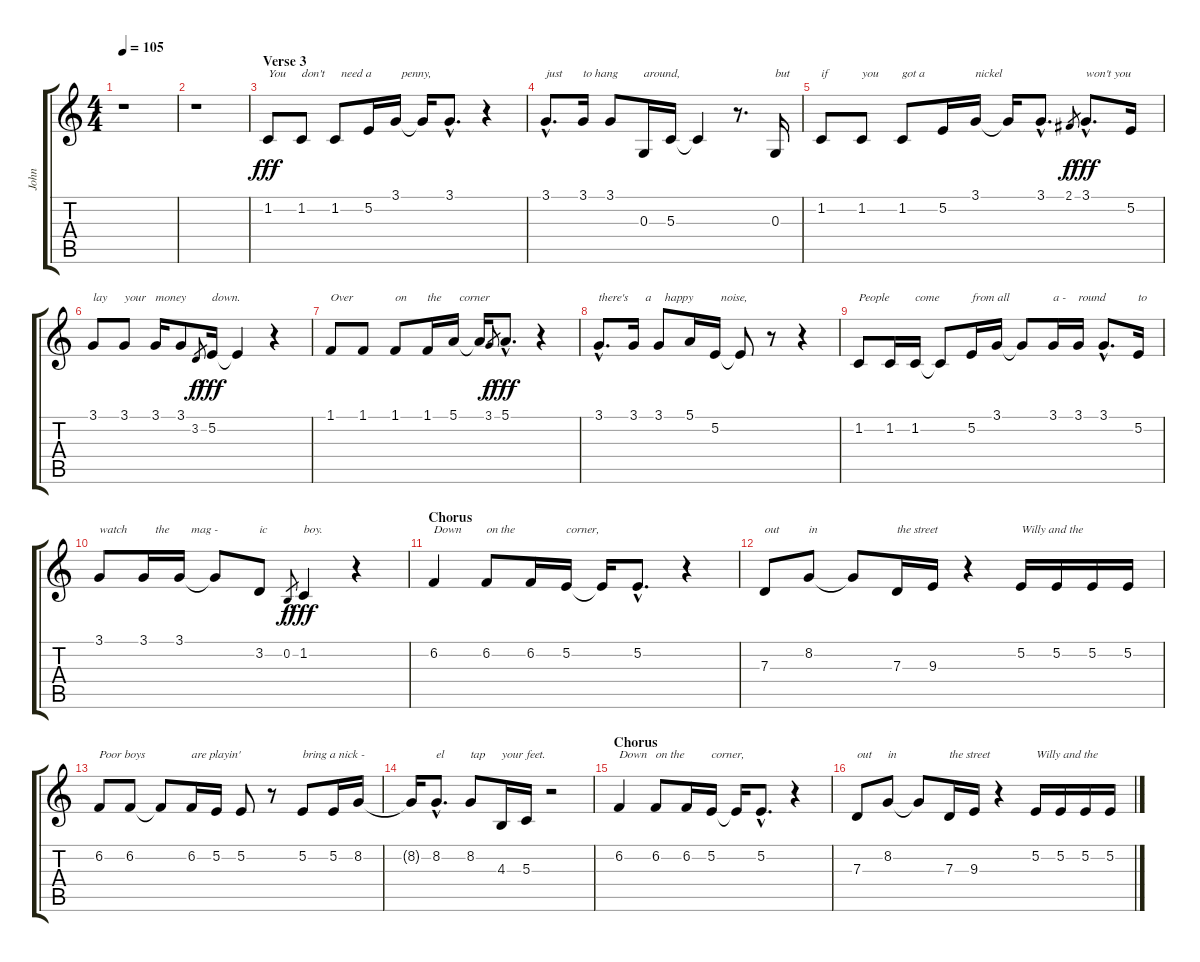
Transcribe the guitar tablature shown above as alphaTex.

\track ("John" "John") {instrument clarinet}
\staff {score tabs}
\tuning (E4 B3 G3 D3 A2 E2) {hide}
\ts (4 4)
\tempo 105
\clef g2
\ks c
r.1{dy fff} |
r.1 |
\section ("" "Verse 3")
1.2.8{txt "You"} 1.2.8{txt "don't"} 1.2.8{txt "  need a"} 5.2.16 3.1.16{txt "  penny,"} 3.1{t}.16 3.1{hac}.8{d} r.4 |
3.1{hac}.8{d txt "just"} 3.1.16{txt "to hang"} 3.1.8 0.3.16{txt "around,"} 5.3.16 5.3{t}.4 r.8{d} 0.3.16{txt "but"} |
1.2.8{txt "if"} 1.2.8{txt "you"} 1.2.8{txt "got a"} 5.2.16 3.1.16{txt "nickel"} 3.1{t}.16 3.1{hac}.8{d} 2.1.8{gr dy f} 3.1{hac}.8{d txt "won't you" dy fff} 5.2.16{txt " "} |
3.1.8{txt "lay"} 3.1.8{txt "your"} 3.1.16{txt "money"} 3.1.8 3.2.8{gr dy f} 5.2.16{txt "down." dy fff} 5.2{t}.4 r.4 |
1.1.8{txt "Over"} 1.1.8 1.1.8{txt "on"} 1.1.16{txt "the"} 5.1.16{txt "  corner"} 5.1{t}.16 3.1.8{gr dy f} 5.1{hac}.8{d dy fff} r.4 |
3.1{hac}.8{d txt "there's"} 3.1.16{txt "    a"} 3.1.8{txt "  happy"} 5.1.16 5.2.16{txt "  noise,"} 5.2{t}.8 r.8 r.4 |
1.2.8{txt "People"} 1.2.16 1.2.16{txt "come"} 1.2{t}.8 5.2.16{txt "from all"} 3.1.16{txt " "} 3.1{t}.8 3.1.16{txt "a -"} 3.1.16{txt "round"} 3.1{hac}.8{d txt " "} 5.2.16{txt "to"} |
3.1.8{txt "watch"} 3.1.16{txt "    the"} 3.1.16{txt "    mag -"} 3.1{t}.8 3.2.8{txt "ic"} 0.2.8{gr dy f} 1.2.4{txt "boy." dy fff} r.4 |
\section ("" "Chorus")
6.2.4{txt "Down"} 6.2.8{txt "on the"} 6.2.16 5.2.16{txt "corner,"} 5.2{t}.16 5.2{hac}.8{d} r.4 |
7.3.8{txt "out"} 8.2.8{txt "in"} 8.2{t}.8 7.3.16{txt "the street"} 9.3.16 r.4 5.2.16{txt "Willy and the"} 5.2.16 5.2.16 5.2.16 |
6.2.8{txt "Poor boys"} 6.2.8 6.2{t}.8 6.2.16{txt "are playin'"} 5.2.16 5.2.8 r.8 5.2.8{txt "bring a nick -"} 5.2.16 8.2.16 |
8.2{t}.16 8.2{hac}.8{d txt "el"} 8.2.8{txt "tap"} 4.3.16{txt "your feet."} 5.3.16 r.2 |
\section ("" "Chorus")
6.2.4{txt "Down" volume 12} 6.2.8{txt "on the"} 6.2.16 5.2.16{txt "corner,"} 5.2{t}.16 5.2{hac}.8{d} r.4 |
7.3.8{txt "out"} 8.2.8{txt "in"} 8.2{t}.8 7.3.16{txt "the street"} 9.3.16 r.4 5.2.16{txt "Willy and the"} 5.2.16 5.2.16 5.2.16
